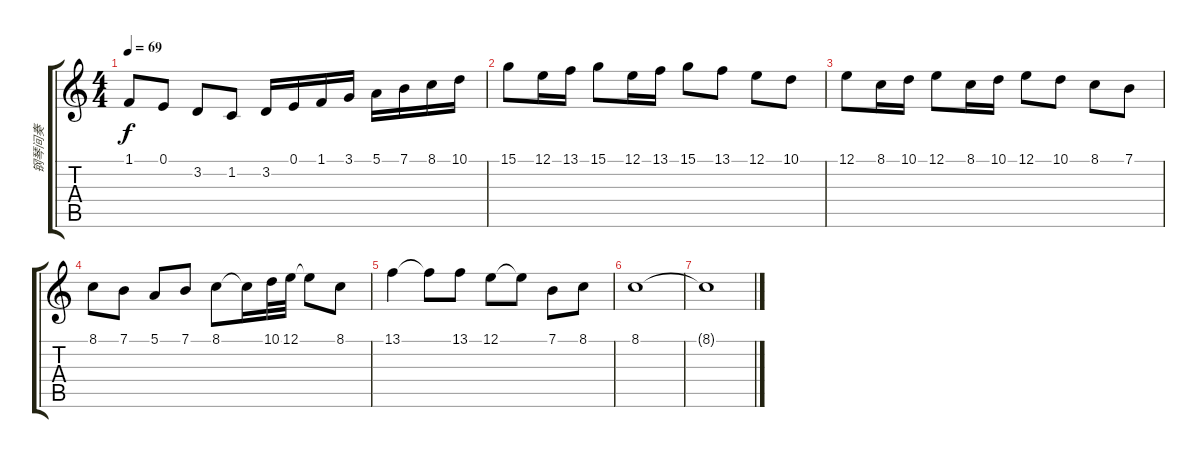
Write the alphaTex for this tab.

\track ("钢琴间奏" "钢琴间奏") {instrument acousticgrandpiano}
\staff {score tabs}
\tuning (E4 B3 G3 D3 A2 E2) {hide}
\ts (4 4)
\tempo 69
\clef g2
\ks c
1.1.8{dy f} 0.1.8 3.2.8 1.2.8 3.2.16 0.1.16 1.1.16 3.1.16 5.1.16 7.1.16 8.1.16 10.1.16 |
15.1.8 12.1.16 13.1.16 15.1.8 12.1.16 13.1.16 15.1.8 13.1.8 12.1.8 10.1.8 |
12.1.8 8.1.16 10.1.16 12.1.8 8.1.16 10.1.16 12.1.8 10.1.8 8.1.8 7.1.8 |
8.1.8 7.1.8 5.1.8 7.1.8 8.1.8 8.1{t}.16 10.1.32 12.1.32 12.1{t}.8 8.1.8 |
13.1.4 13.1{t}.8 13.1.8 12.1.8 12.1{t}.8 7.1.8 8.1.8 |
8.1.1 |
8.1{t}.1
